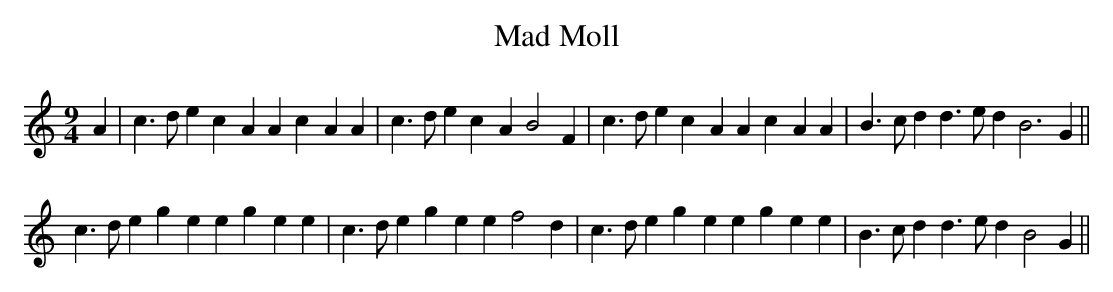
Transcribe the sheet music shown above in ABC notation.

X:1
T:Mad Moll
M:9/4
L:1/8
K:C
A2 | c3d e2 c2-A2 A2 c2-A2 A2 | c3de2 c2-A2 B4F2 | c3de2 c2-A2 A2 c2-A2 A2 | B3cd2 d3ed2 B6G2 ||
c3de2 g2-e2 e2 g2-e2 e2 | c3de2 g2-e2e2 f4d2 | c3de2 g2-e2 e2 g2-e2 e2 | B3cd2 d3ed2 B4G2 ||
